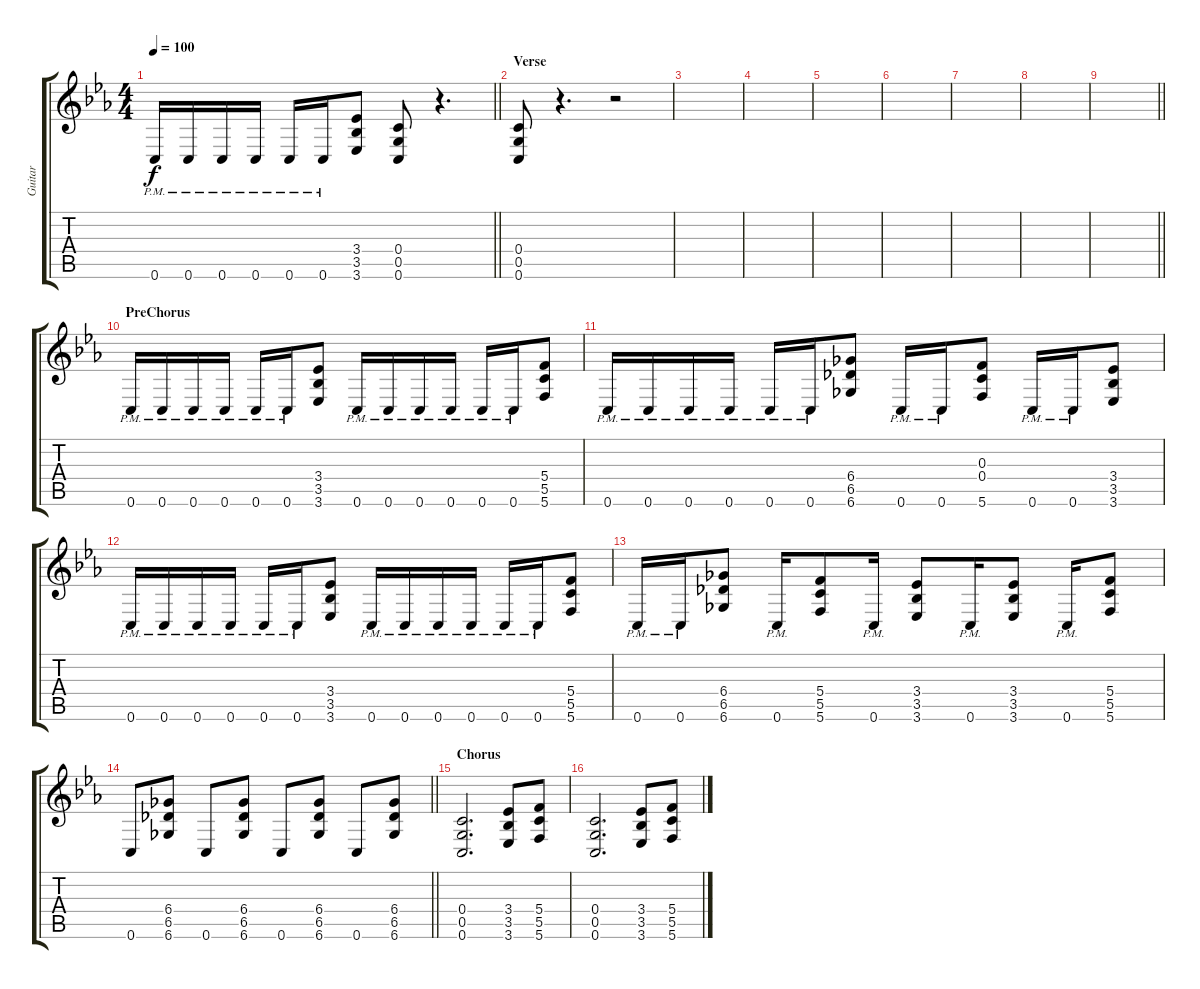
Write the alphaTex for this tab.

\track ("Guitar" "Guitar") {instrument distortionguitar}
\staff {score tabs}
\tuning (D4 A3 F3 C3 G2 C2) {hide}
\ts (4 4)
\tempo 100
\clef g2
\barLineRight lightlight
\ks eb
0.6{pm}.16{dy f} 0.6{pm}.16 0.6{pm}.16 0.6{pm}.16 0.6{pm}.16 0.6{pm}.16 (3.4 3.5 3.6).8 (0.4 0.5 0.6).8 r.4{d} |
\section ("" "Verse")
(0.4 0.5 0.6).8 r.4{d} r.2 |
|
|
|
|
|
|
\barLineRight lightlight
|
\section ("" "PreChorus")
0.6{pm}.16 0.6{pm}.16 0.6{pm}.16 0.6{pm}.16 0.6{pm}.16 0.6{pm}.16 (3.4 3.5 3.6).8 0.6{pm}.16 0.6{pm}.16 0.6{pm}.16 0.6{pm}.16 0.6{pm}.16 0.6{pm}.16 (5.4 5.5 5.6).8 |
0.6{pm}.16 0.6{pm}.16 0.6{pm}.16 0.6{pm}.16 0.6{pm}.16 0.6{pm}.16 (6.4 6.5 6.6).8 0.6{pm}.16 0.6{pm}.16 (0.3 0.4 5.6).8 0.6{pm}.16 0.6{pm}.16 (3.4 3.5 3.6).8 |
0.6{pm}.16 0.6{pm}.16 0.6{pm}.16 0.6{pm}.16 0.6{pm}.16 0.6{pm}.16 (3.4 3.5 3.6).8 0.6{pm}.16 0.6{pm}.16 0.6{pm}.16 0.6{pm}.16 0.6{pm}.16 0.6{pm}.16 (5.4 5.5 5.6).8 |
0.6{pm}.16 0.6{pm}.16 (6.4 6.5 6.6).8 0.6{pm}.16 (5.4 5.5 5.6).8 0.6{pm}.16 (3.4 3.5 3.6).8 0.6{pm}.16 (3.4 3.5 3.6).8 0.6{pm}.16 (5.4 5.5 5.6).8 |
\barLineRight lightlight
0.6.8 (6.4 6.5 6.6).8 0.6.8 (6.4 6.5 6.6).8 0.6.8 (6.4 6.5 6.6).8 0.6.8 (6.4 6.5 6.6).8 |
\section ("" "Chorus")
(0.4 0.5 0.6).2{d} (3.4 3.5 3.6).8 (5.4 5.5 5.6).8 |
(0.4 0.5 0.6).2{d} (3.4 3.5 3.6).8 (5.4 5.5 5.6).8
